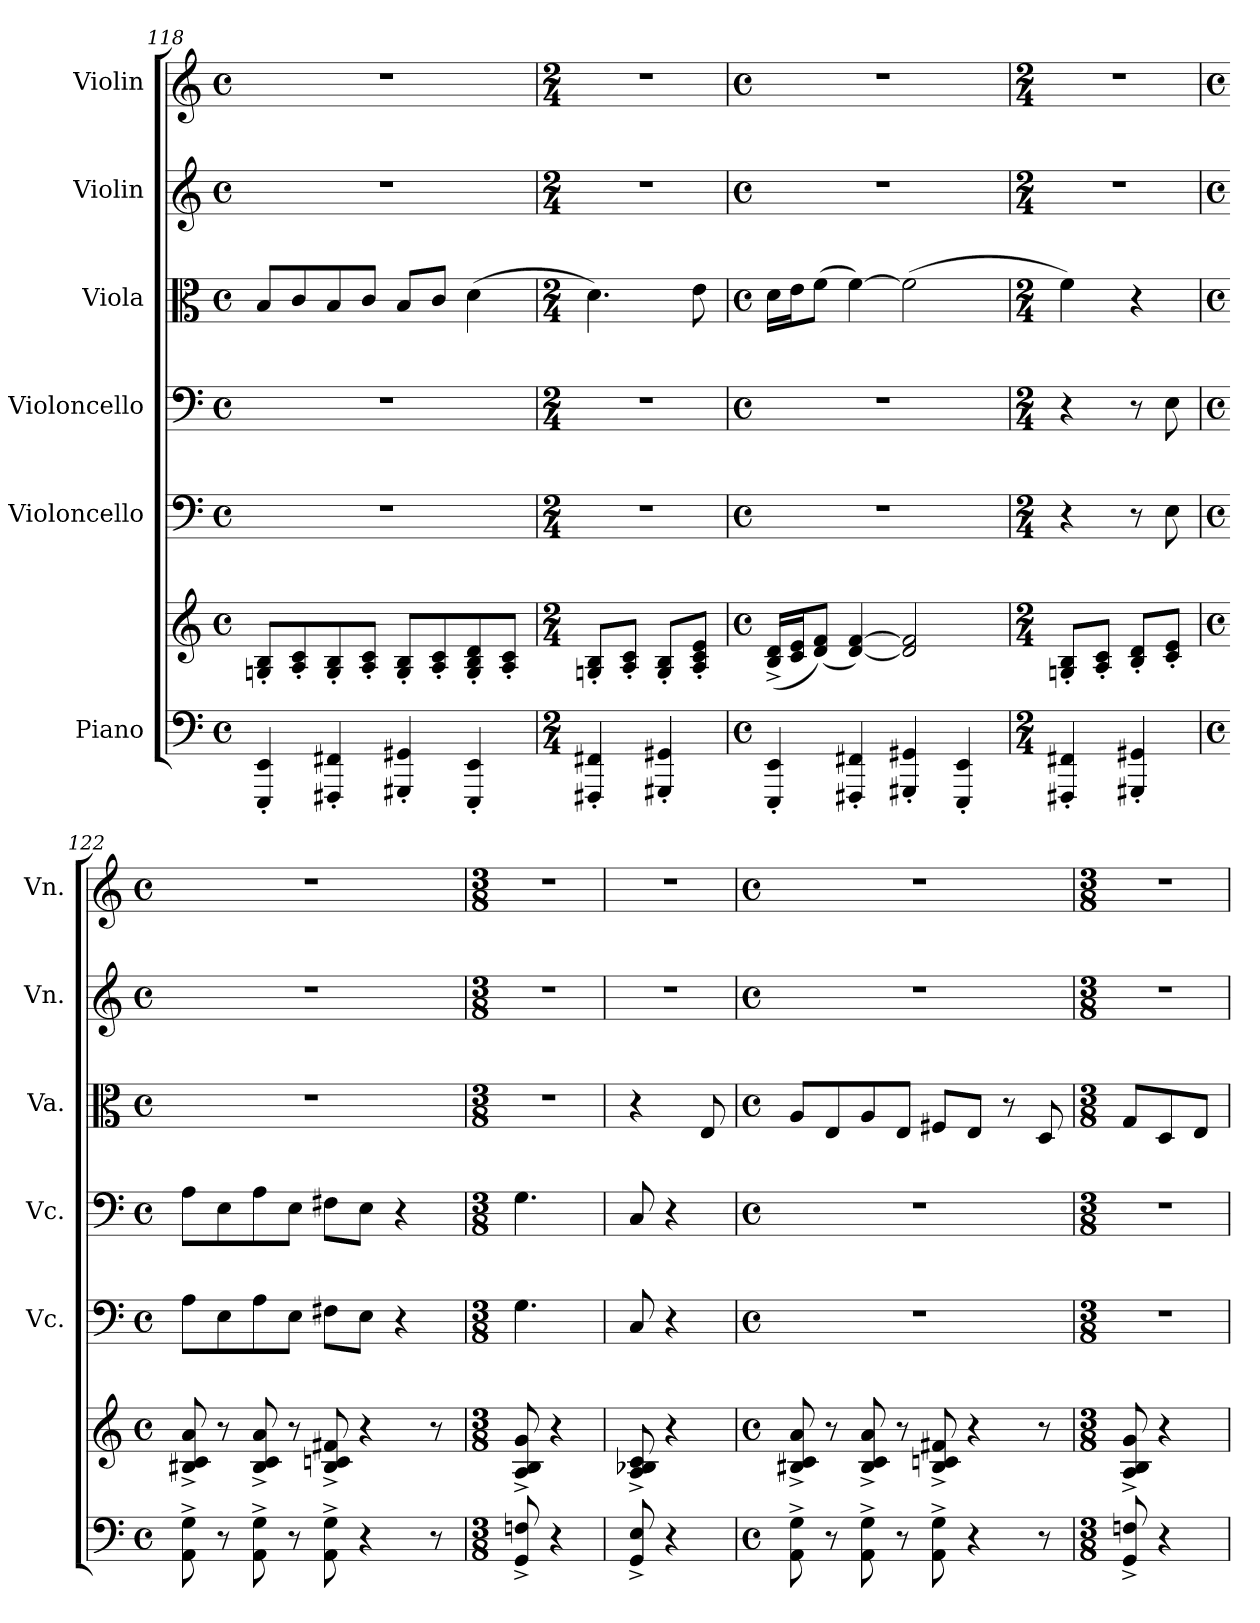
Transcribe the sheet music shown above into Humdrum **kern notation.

**kern	**kern	**kern	**kern	**kern	**kern	**kern
*part6	*part6	*part5	*part4	*part3	*part2	*part1
*staff7	*staff6	*staff5	*staff4	*staff3	*staff2	*staff1
*I"Piano	*	*I"Violoncello	*I"Violoncello	*I"Viola	*I"Violin	*I"Violin
*	*	*I'Vc.	*I'Vc.	*I'Va.	*I'Vn.	*I'Vn.
*clefF4	*clefG2	*clefF4	*clefF4	*clefC3	*clefG2	*clefG2
*k[]	*k[]	*k[]	*k[]	*k[]	*k[]	*k[]
*M4/4	*M4/4	*M4/4	*M4/4	*M4/4	*M4/4	*M4/4
*met(c)	*met(c)	*met(c)	*met(c)	*met(c)	*met(c)	*met(c)
=118	=118	=118	=118	=118	=118	=118
4EEE/' 4EE/'	8Gn/' 8B/'L	1r	1r	8B/L	1r	1r
.	8A/' 8c/'	.	.	8c/	.	.
4FFF#X/' 4FF#X/'	8G/' 8B/'	.	.	8B/	.	.
.	8A/' 8c/'J	.	.	8c/J	.	.
4GGG#X/' 4GG#X/'	8G/' 8B/'L	.	.	8B/L	.	.
.	8A/' 8c/'	.	.	8c/J	.	.
4EEE/' 4EE/'	8G/' 8B/' 8d/'	.	.	(4d\	.	.
.	8A/' 8c/'J	.	.	.	.	.
=119	=119	=119	=119	=119	=119	=119
*M2/4	*M2/4	*M2/4	*M2/4	*M2/4	*M2/4	*M2/4
4FFF#X/' 4FF#X/'	8Gn/' 8B/'L	2r	2r	4.d\)	2r	2r
.	8A/' 8c/'J	.	.	.	.	.
4GGG#X/' 4GG#X/'	8G/' 8B/'L	.	.	.	.	.
.	8A/' 8c/' 8e/'J	.	.	8e\	.	.
!!LO:PB:g=z
=120	=120	=120	=120	=120	=120	=120
*M4/4	*M4/4	*M4/4	*M4/4	*M4/4	*M4/4	*M4/4
*met(c)	*met(c)	*met(c)	*met(c)	*met(c)	*met(c)	*met(c)
4EEE/' 4EE/'	(16B/^ 16d/^LL	1r	1r	16d\LL	1r	1r
.	16c/ 16e/J	.	.	16e\J	.	.
.	(8d/ 8f/J)	.	.	(8f\J	.	.
4FFF#X/' 4FF#X/'	[4d/ [4f/)	.	.	[4f\)	.	.
4GGG#X/' 4GG#X/'	2d/] 2f/]	.	.	(2f\]	.	.
4EEE/' 4EE/'	.	.	.	.	.	.
=121	=121	=121	=121	=121	=121	=121
*M2/4	*M2/4	*M2/4	*M2/4	*M2/4	*M2/4	*M2/4
4FFF#X/' 4FF#X/'	8Gn/' 8B/'L	4r	4r	4f\)	2r	2r
.	8A/' 8c/'J	.	.	.	.	.
4GGG#X/' 4GG#X/'	8B/' 8d/'L	8r	8r	4r	.	.
.	8c/' 8e/'J	8E\	8E\	.	.	.
=122	=122	=122	=122	=122	=122	=122
*M4/4	*M4/4	*M4/4	*M4/4	*M4/4	*M4/4	*M4/4
*met(c)	*met(c)	*met(c)	*met(c)	*met(c)	*met(c)	*met(c)
8AA\^ 8G\^	8B#X/^ 8c/^ 8a/^	8A\L	8A\L	1r	1r	1r
8r	8r	8E\	8E\	.	.	.
8AA\^ 8G\^	8B#/^ 8c/^ 8a/^	8A\	8A\	.	.	.
8r	8r	8E\J	8E\J	.	.	.
8AA\^ 8G\^	8B#/^ 8cn/^ 8f#X/^	8F#X\L	8F#X\L	.	.	.
4r	4r	8E\J	8E\J	.	.	.
.	.	4r	4r	.	.	.
8r	8r	.	.	.	.	.
=123	=123	=123	=123	=123	=123	=123
*M3/8	*M3/8	*M3/8	*M3/8	*M3/8	*M3/8	*M3/8
8GG/^ 8Fn/^	8A/^ 8B/^ 8g/^	4.G\	4.G\	4.r	4.r	4.r
4r	4r	.	.	.	.	.
=124	=124	=124	=124	=124	=124	=124
8GG/^ 8E/^	8A/^ 8B-X/^ 8c/^	8C/	8C/	4r	4.r	4.r
4r	4r	4r	4r	.	.	.
.	.	.	.	8E/	.	.
!!LO:LB:g=z
=125	=125	=125	=125	=125	=125	=125
*M4/4	*M4/4	*M4/4	*M4/4	*M4/4	*M4/4	*M4/4
*met(c)	*met(c)	*met(c)	*met(c)	*met(c)	*met(c)	*met(c)
8AA\^ 8G\^	8B#X/^ 8c/^ 8a/^	1r	1r	8A/L	1r	1r
8r	8r	.	.	8E/	.	.
8AA\^ 8G\^	8B#/^ 8c/^ 8a/^	.	.	8A/	.	.
8r	8r	.	.	8E/J	.	.
8AA\^ 8G\^	8B#/^ 8cn/^ 8f#X/^	.	.	8F#X/L	.	.
4r	4r	.	.	8E/J	.	.
.	.	.	.	8r	.	.
8r	8r	.	.	8D/	.	.
=126	=126	=126	=126	=126	=126	=126
*M3/8	*M3/8	*M3/8	*M3/8	*M3/8	*M3/8	*M3/8
8GG/^ 8Fn/^	8A/^ 8B/^ 8g/^	4.r	4.r	8G/L	4.r	4.r
4r	4r	.	.	8D/	.	.
.	.	.	.	8E/J	.	.
=	=	=	=	=	=	=
*-	*-	*-	*-	*-	*-	*-
